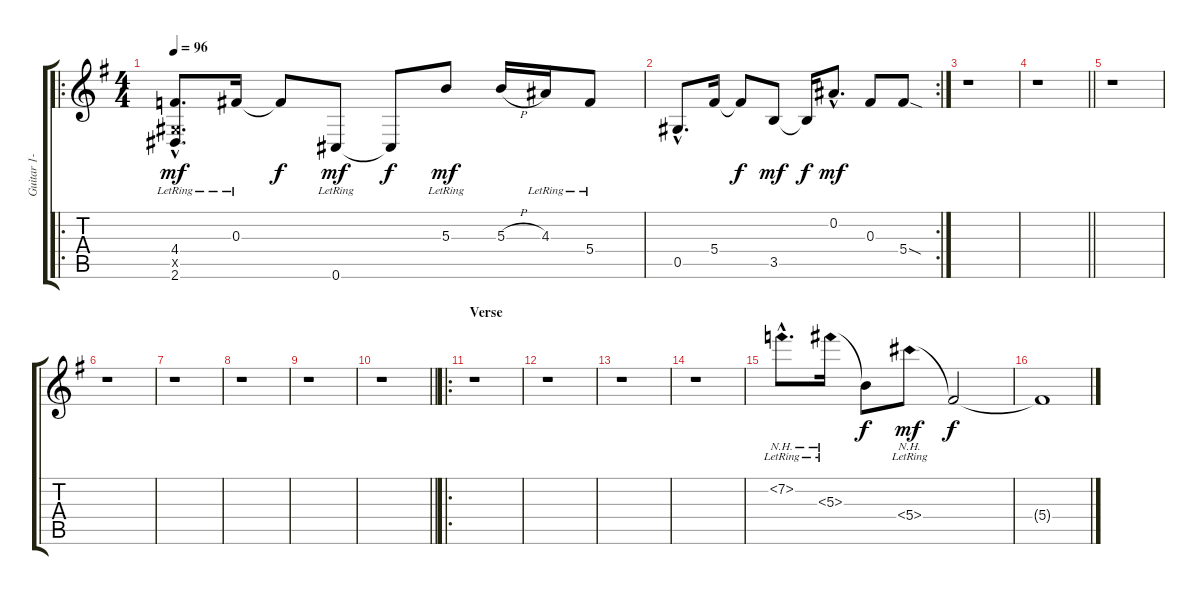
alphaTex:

\track ("Guitar 1- clean" "Guitar 1- ") {instrument electricguitarclean}
\staff {score tabs}
\tuning (Eb4 Bb3 Gb3 Db3 Ab2 Db2) {hide}
\ro
\ts (4 4)
\tempo 96
\clef g2
\ks g
(4.4{hac lr} 0.5{hac x} 2.6{hac lr}).8{d dy mf instrument electricguitarclean} 0.3{lr}.16 0.3{t}.8{dy f} 0.6{lr}.8{dy mf} 0.6{t}.8{dy f} 5.3{lr}.8{dy mf} 5.3{h}.16 4.3{lr}.16 5.4{lr}.8 |
\rc 2
0.5{hac}.8{d} 5.4.16 5.4{t}.8{dy f} 3.5.8{dy mf} 3.5{t}.16{dy f} 0.2{hac}.8{d dy mf} 0.3.8 5.4{sod}.8 |
r.1 |
\barLineRight lightlight
r.1 |
r.1 |
r.1 |
r.1 |
r.1 |
r.1 |
\barLineRight lightlight
r.1 |
\ro
\section ("" "Verse")
r.1 |
r.1 |
r.1 |
r.1 |
7.2{nh hac lr}.8{d} 5.3{nh lr}.16 5.3{t}.8{dy f} 5.4{nh lr}.8{dy mf} 5.4{t}.2{dy f} |
5.4{t}.1
